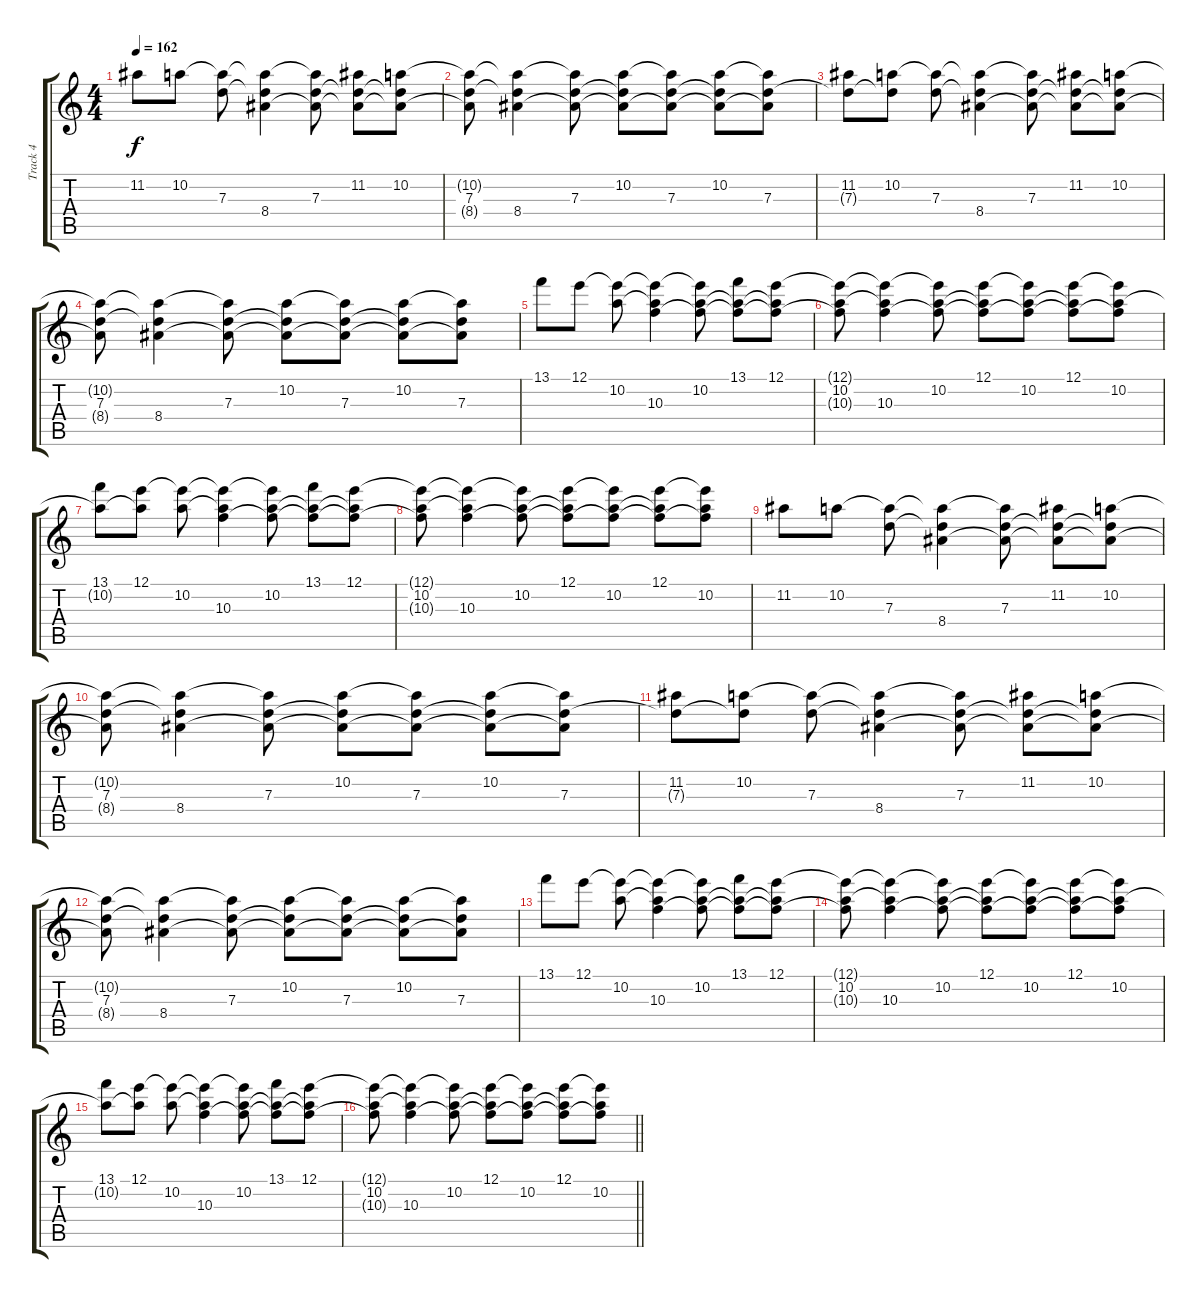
\track ("Track 4" "Track 4") {instrument distortionguitar}
\staff {score tabs}
\tuning (E4 B3 G3 D3 A2 D2) {hide}
\ts (4 4)
\section ("" "")
\tempo 162
\clef g2
\ks c
11.2.8{dy f} 10.2.8 (10.2{t} 7.3).8 (10.2{t} 7.3{t} 8.4).4 (10.2{t} 7.3 8.4{t}).8 (11.2 7.3{t} 8.4{t}).8 (10.2 7.3{t} 8.4{t}).8 |
(10.2{t} 7.3 8.4{t}).8 (10.2{t} 7.3{t} 8.4).4 (10.2{t} 7.3 8.4{t}).8 (10.2 7.3{t} 8.4{t}).8 (10.2{t} 7.3 8.4{t}).8 (10.2 7.3{t} 8.4{t}).8 (10.2{t} 7.3 8.4{t}).8 |
(11.2 7.3{t}).8 (10.2 7.3{t}).8 (10.2{t} 7.3).8 (10.2{t} 7.3{t} 8.4).4 (10.2{t} 7.3 8.4{t}).8 (11.2 7.3{t} 8.4{t}).8 (10.2 7.3{t} 8.4{t}).8 |
(10.2{t} 7.3 8.4{t}).8 (10.2{t} 7.3{t} 8.4).4 (10.2{t} 7.3 8.4{t}).8 (10.2 7.3{t} 8.4{t}).8 (10.2{t} 7.3 8.4{t}).8 (10.2 7.3{t} 8.4{t}).8 (10.2{t} 7.3 8.4{t}).8 |
13.1.8 12.1.8 (12.1{t} 10.2).8 (12.1{t} 10.2{t} 10.3).4 (12.1{t} 10.2 10.3{t}).8 (13.1 10.2{t} 10.3{t}).8 (12.1 10.2{t} 10.3{t}).8 |
(12.1{t} 10.2 10.3{t}).8 (12.1{t} 10.2{t} 10.3).4 (12.1{t} 10.2 10.3{t}).8 (12.1 10.2{t} 10.3{t}).8 (12.1{t} 10.2 10.3{t}).8 (12.1 10.2{t} 10.3{t}).8 (12.1{t} 10.2 10.3{t}).8 |
(13.1 10.2{t}).8 (12.1 10.2{t}).8 (12.1{t} 10.2).8 (12.1{t} 10.2{t} 10.3).4 (12.1{t} 10.2 10.3{t}).8 (13.1 10.2{t} 10.3{t}).8 (12.1 10.2{t} 10.3{t}).8 |
(12.1{t} 10.2 10.3{t}).8 (12.1{t} 10.2{t} 10.3).4 (12.1{t} 10.2 10.3{t}).8 (12.1 10.2{t} 10.3{t}).8 (12.1{t} 10.2 10.3{t}).8 (12.1 10.2{t} 10.3{t}).8 (12.1{t} 10.2 10.3{t}).8 |
11.2.8 10.2.8 (10.2{t} 7.3).8 (10.2{t} 7.3{t} 8.4).4 (10.2{t} 7.3 8.4{t}).8 (11.2 7.3{t} 8.4{t}).8 (10.2 7.3{t} 8.4{t}).8 |
(10.2{t} 7.3 8.4{t}).8 (10.2{t} 7.3{t} 8.4).4 (10.2{t} 7.3 8.4{t}).8 (10.2 7.3{t} 8.4{t}).8 (10.2{t} 7.3 8.4{t}).8 (10.2 7.3{t} 8.4{t}).8 (10.2{t} 7.3 8.4{t}).8 |
(11.2 7.3{t}).8 (10.2 7.3{t}).8 (10.2{t} 7.3).8 (10.2{t} 7.3{t} 8.4).4 (10.2{t} 7.3 8.4{t}).8 (11.2 7.3{t} 8.4{t}).8 (10.2 7.3{t} 8.4{t}).8 |
(10.2{t} 7.3 8.4{t}).8 (10.2{t} 7.3{t} 8.4).4 (10.2{t} 7.3 8.4{t}).8 (10.2 7.3{t} 8.4{t}).8 (10.2{t} 7.3 8.4{t}).8 (10.2 7.3{t} 8.4{t}).8 (10.2{t} 7.3 8.4{t}).8 |
13.1.8 12.1.8 (12.1{t} 10.2).8 (12.1{t} 10.2{t} 10.3).4 (12.1{t} 10.2 10.3{t}).8 (13.1 10.2{t} 10.3{t}).8 (12.1 10.2{t} 10.3{t}).8 |
(12.1{t} 10.2 10.3{t}).8 (12.1{t} 10.2{t} 10.3).4 (12.1{t} 10.2 10.3{t}).8 (12.1 10.2{t} 10.3{t}).8 (12.1{t} 10.2 10.3{t}).8 (12.1 10.2{t} 10.3{t}).8 (12.1{t} 10.2 10.3{t}).8 |
(13.1 10.2{t}).8 (12.1 10.2{t}).8 (12.1{t} 10.2).8 (12.1{t} 10.2{t} 10.3).4 (12.1{t} 10.2 10.3{t}).8 (13.1 10.2{t} 10.3{t}).8 (12.1 10.2{t} 10.3{t}).8 |
\barLineRight lightlight
(12.1{t} 10.2 10.3{t}).8 (12.1{t} 10.2{t} 10.3).4 (12.1{t} 10.2 10.3{t}).8 (12.1 10.2{t} 10.3{t}).8 (12.1{t} 10.2 10.3{t}).8 (12.1 10.2{t} 10.3{t}).8 (12.1{t} 10.2 10.3{t}).8
